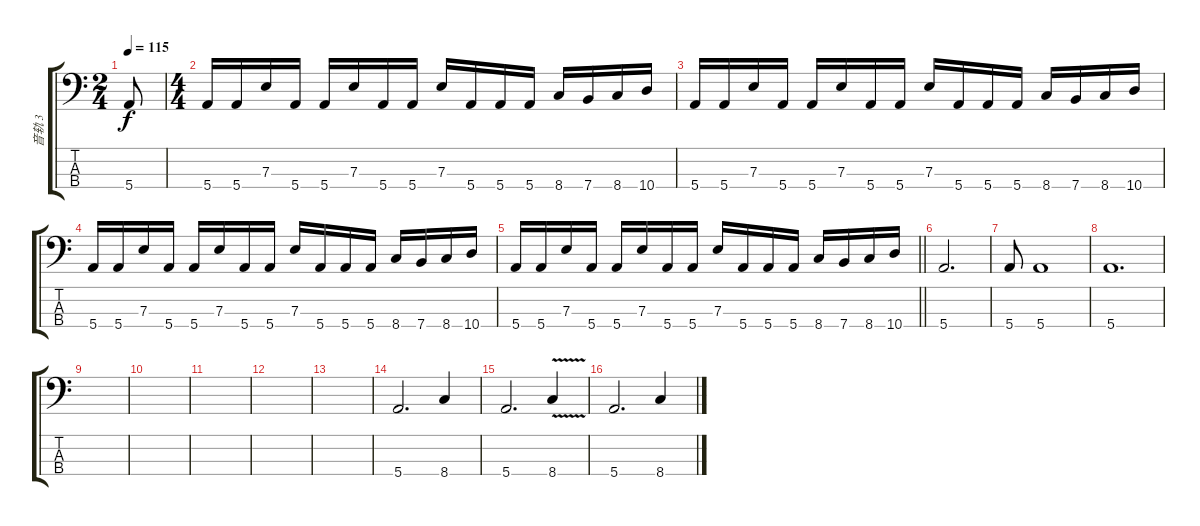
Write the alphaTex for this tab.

\track ("音轨 3" "音轨 3") {instrument electricbassfinger}
\staff {score tabs}
\tuning (G2 D2 A1 E1) {hide}
\ts (2 4)
\tempo 115
\clef f4
\ks c
5.4.8{dy f} |
\ts (4 4)
5.4.16 5.4.16 7.3.16 5.4.16 5.4.16 7.3.16 5.4.16 5.4.16 7.3.16 5.4.16 5.4.16 5.4.16 8.4.16 7.4.16 8.4.16 10.4.16 |
5.4.16 5.4.16 7.3.16 5.4.16 5.4.16{txt ""} 7.3.16 5.4.16 5.4.16 7.3.16 5.4.16 5.4.16 5.4.16 8.4.16 7.4.16 8.4.16 10.4.16 |
5.4.16 5.4.16 7.3.16 5.4.16 5.4.16 7.3.16 5.4.16 5.4.16 7.3.16 5.4.16 5.4.16 5.4.16 8.4.16 7.4.16 8.4.16 10.4.16 |
\barLineRight lightlight
5.4.16 5.4.16 7.3.16 5.4.16 5.4.16 7.3.16 5.4.16 5.4.16 7.3.16 5.4.16 5.4.16 5.4.16 8.4.16 7.4.16 8.4.16 10.4.16 |
\section ("" "")
5.4.2{d} |
5.4.8 5.4.1 |
5.4.1{d} |
|
|
|
|
|
5.4.2{d} 8.4.4 |
5.4.2{d} 8.4{v}.4 |
5.4.2{d} 8.4.4
